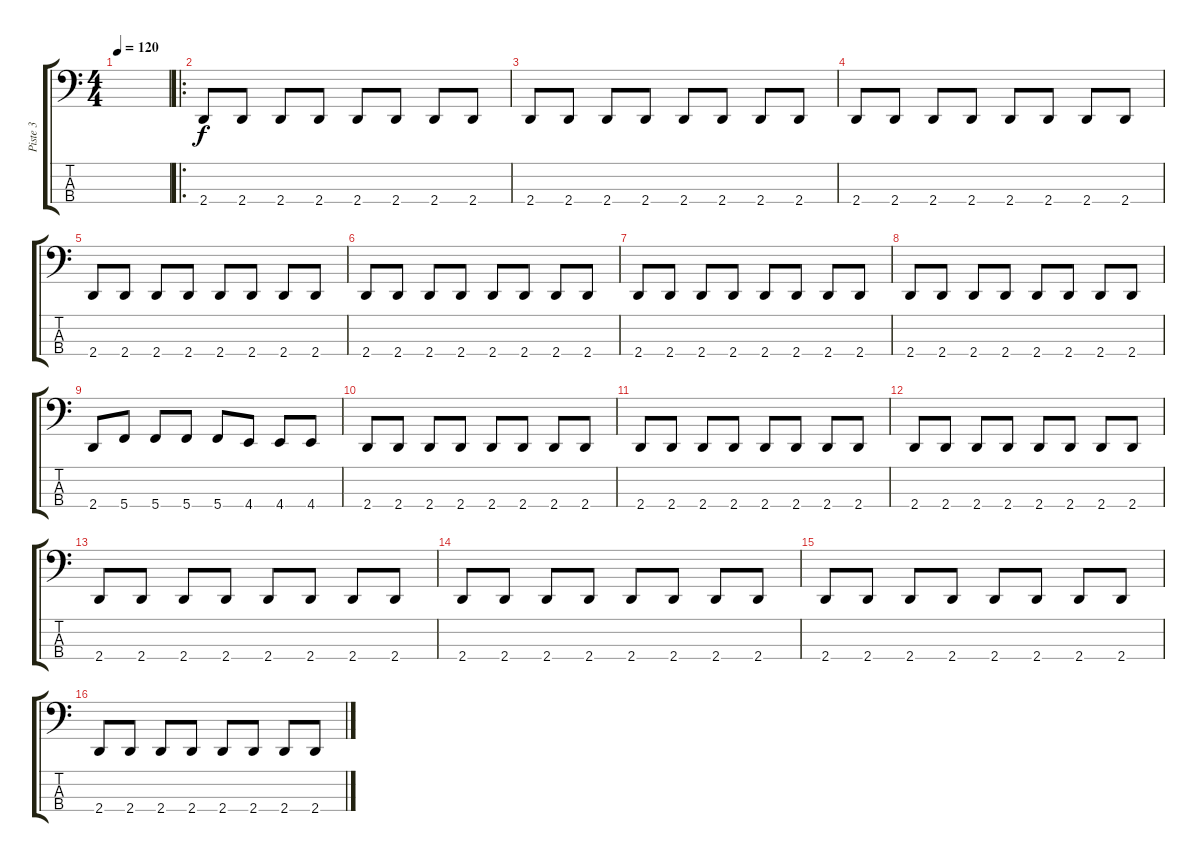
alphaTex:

\track ("Piste 3" "Piste 3") {instrument electricbasspick}
\staff {score tabs}
\tuning (F2 C2 G1 C1) {hide}
\ts (4 4)
\tempo 120
\clef f4
\ks c
|
\ro
2.4.8 2.4.8 2.4.8 2.4.8 2.4.8 2.4.8 2.4.8 2.4.8 |
2.4.8 2.4.8 2.4.8 2.4.8 2.4.8 2.4.8 2.4.8 2.4.8 |
2.4.8 2.4.8 2.4.8 2.4.8 2.4.8 2.4.8 2.4.8 2.4.8 |
2.4.8 2.4.8 2.4.8 2.4.8 2.4.8 2.4.8 2.4.8 2.4.8 |
2.4.8 2.4.8 2.4.8 2.4.8 2.4.8 2.4.8 2.4.8 2.4.8 |
2.4.8 2.4.8 2.4.8 2.4.8 2.4.8 2.4.8 2.4.8 2.4.8 |
2.4.8 2.4.8 2.4.8 2.4.8 2.4.8 2.4.8 2.4.8 2.4.8 |
2.4.8 5.4.8 5.4.8 5.4.8 5.4.8 4.4.8 4.4.8 4.4.8 |
2.4.8 2.4.8 2.4.8 2.4.8 2.4.8 2.4.8 2.4.8 2.4.8 |
2.4.8 2.4.8 2.4.8 2.4.8 2.4.8 2.4.8 2.4.8 2.4.8 |
2.4.8 2.4.8 2.4.8 2.4.8 2.4.8 2.4.8 2.4.8 2.4.8 |
2.4.8 2.4.8 2.4.8 2.4.8 2.4.8 2.4.8 2.4.8 2.4.8 |
2.4.8 2.4.8 2.4.8 2.4.8 2.4.8 2.4.8 2.4.8 2.4.8 |
2.4.8 2.4.8 2.4.8 2.4.8 2.4.8 2.4.8 2.4.8 2.4.8 |
2.4.8 2.4.8 2.4.8 2.4.8 2.4.8 2.4.8 2.4.8 2.4.8
